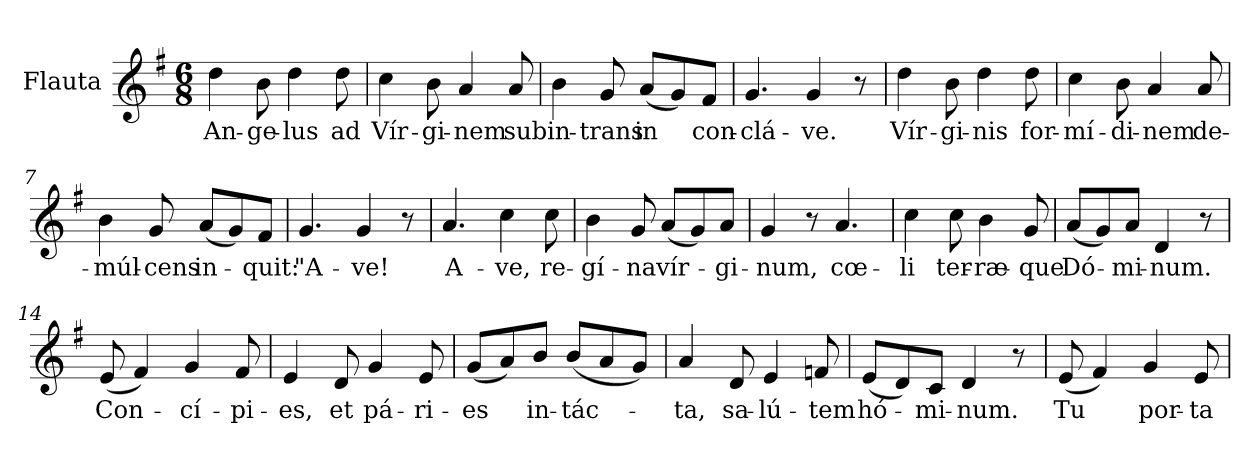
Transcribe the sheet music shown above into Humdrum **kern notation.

**kern	**text
*part1	*part1
*staff1	*staff1
*I"Flauta	*
*I'Fl.	*
!!LO:PB:g=z
*clefG2	*
*k[f#]	*
*G:	*
*M6/8	*
*MM102	*
=1	=1
!	!LO:LY:b:color=#000000
4ddi\	An-
!	!LO:LY:b:color=#000000
8bi\	-ge-
!	!LO:LY:b:color=#000000
4ddi\	-lus
!	!LO:LY:b:color=#000000
8ddi\	ad
=2	=2
!	!LO:LY:b:color=#000000
4cci\	Vír-
!	!LO:LY:b:color=#000000
8bi\	-gi-
!	!LO:LY:b:color=#000000
4ai/	-nem
!	!LO:LY:b:color=#000000
8ai/	sub
=3	=3
!	!LO:LY:b:color=#000000
4bi\	in-
!	!LO:LY:b:color=#000000
8gi/	-trans
!	!LO:LY:b:color=#000000
(8ai/L	in
8gi/)	.
!	!LO:LY:b:color=#000000
8f#i/J	con-
=4	=4
!	!LO:LY:b:color=#000000
4.gi/	-clá-
!	!LO:LY:b:color=#000000
4gi/	-ve.
8r	.
=5	=5
!	!LO:LY:b:color=#000000
4ddi\	Vír-
!	!LO:LY:b:color=#000000
8bi\	-gi-
!	!LO:LY:b:color=#000000
4ddi\	-nis
!	!LO:LY:b:color=#000000
8ddi\	for-
=6	=6
!	!LO:LY:b:color=#000000
4cci\	-mí-
!	!LO:LY:b:color=#000000
8bi\	-di-
!	!LO:LY:b:color=#000000
4ai/	-nem
!	!LO:LY:b:color=#000000
8ai/	de-
!!LO:LB:g=z
=7	=7
!	!LO:LY:b:color=#000000
4bi\	-múl-
!	!LO:LY:b:color=#000000
8gi/	-cens
!	!LO:LY:b:color=#000000
(8ai/L	in-
8gi/)	.
!	!LO:LY:b:color=#000000
8f#i/J	-quit:
=8	=8
!	!LO:LY:b:color=#000000
4.gi/	"A-
!	!LO:LY:b:color=#000000
4gi/	-ve!
8r	.
=9	=9
!	!LO:LY:b:color=#000000
4.ai/	A-
!	!LO:LY:b:color=#000000
4cci\	-ve,
!	!LO:LY:b:color=#000000
8cci\	re-
=10	=10
!	!LO:LY:b:color=#000000
4bi\	-gí-
!	!LO:LY:b:color=#000000
8gi/	-na
!	!LO:LY:b:color=#000000
(8ai/L	vír-
8gi/)	.
!	!LO:LY:b:color=#000000
8ai/J	-gi-
=11	=11
!	!LO:LY:b:color=#000000
4gi/	-num,
8r	.
!	!LO:LY:b:color=#000000
4.ai/	cœ-
=12	=12
!	!LO:LY:b:color=#000000
4cci\	-li
!	!LO:LY:b:color=#000000
8cci\	ter-
!	!LO:LY:b:color=#000000
4bi\	-ræ-
!	!LO:LY:b:color=#000000
8gi/	-que
!!LO:LB:g=z
=13	=13
!	!LO:LY:b:color=#000000
(8ai/L	Dó-
8gi/)	.
!	!LO:LY:b:color=#000000
8ai/J	-mi-
!	!LO:LY:b:color=#000000
4di/	-num.
8r	.
=14	=14
!	!LO:LY:b:color=#000000
(8ei/	Con-
4f#i/)	.
!	!LO:LY:b:color=#000000
4gi/	-cí-
!	!LO:LY:b:color=#000000
8f#i/	-pi-
=15	=15
!	!LO:LY:b:color=#000000
4ei/	-es,
!	!LO:LY:b:color=#000000
8di/	et
!	!LO:LY:b:color=#000000
4gi/	pá-
!	!LO:LY:b:color=#000000
8ei/	-ri-
=16	=16
!	!LO:LY:b:color=#000000
(8gi/L	-es
8ai/)	.
!	!LO:LY:b:color=#000000
8bi/J	in-
!	!LO:LY:b:color=#000000
(8bi/L	-tác-
8ai/	.
8gi/J)	.
=17	=17
!	!LO:LY:b:color=#000000
4ai/	-ta,
!	!LO:LY:b:color=#000000
8di/	sa-
!	!LO:LY:b:color=#000000
4ei/	-lú-
!	!LO:LY:b:color=#000000
8fni/	-tem
=18	=18
!	!LO:LY:b:color=#000000
(8ei/L	hó-
8di/)	.
!	!LO:LY:b:color=#000000
8ci/J	-mi-
!	!LO:LY:b:color=#000000
4di/	-num.
8r	.
!!LO:LB:g=z
=19	=19
!	!LO:LY:b:color=#000000
(8ei/	Tu
4f#i/)	.
!	!LO:LY:b:color=#000000
4gi/	por-
!	!LO:LY:b:color=#000000
8ei/	-ta
=	=
*-	*-
